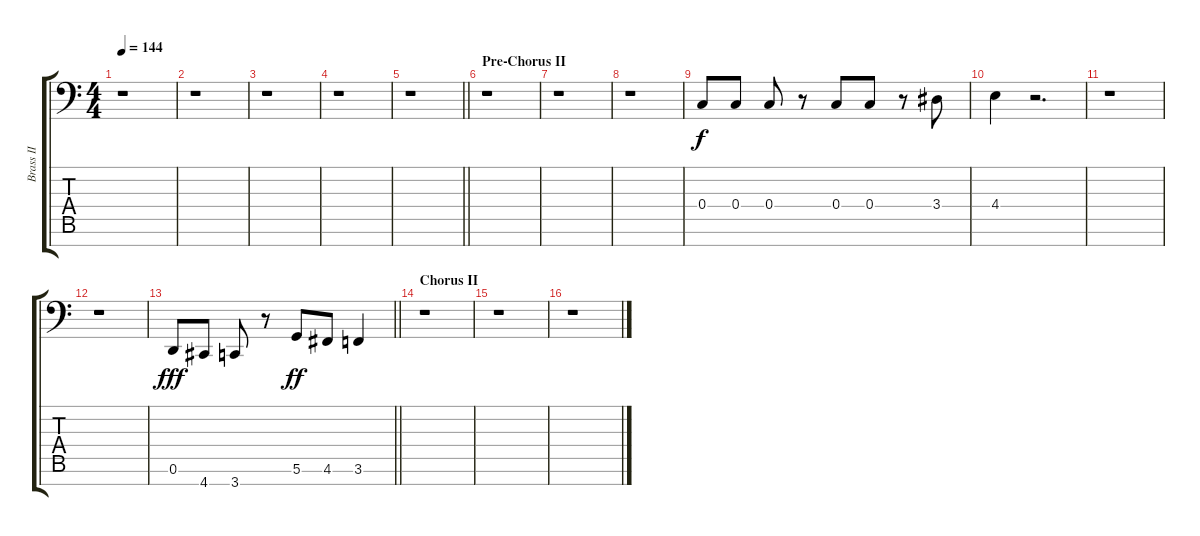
\track ("Brass II" "Brass II") {instrument trombone}
\staff {score tabs}
\tuning (D4 A3 F3 C3 G2 D2 A1) {hide}
\ts (4 4)
\tempo 144
\clef f4
\ks c
r.1{dy f} |
r.1 |
r.1 |
r.1 |
\barLineRight lightlight
r.1 |
\section ("" "Pre-Chorus II")
r.1 |
r.1 |
r.1 |
0.4.8 0.4.8 0.4.8 r.8 0.4.8 0.4.8 r.8 3.4.8 |
4.4.4 r.2{d} |
r.1 |
r.1 |
\barLineRight lightlight
0.6.8{dy fff} 4.7.8 3.7.8 r.8 5.6.8{dy ff} 4.6.8 3.6.4 |
\section ("" "Chorus II")
r.1 |
r.1 |
r.1
